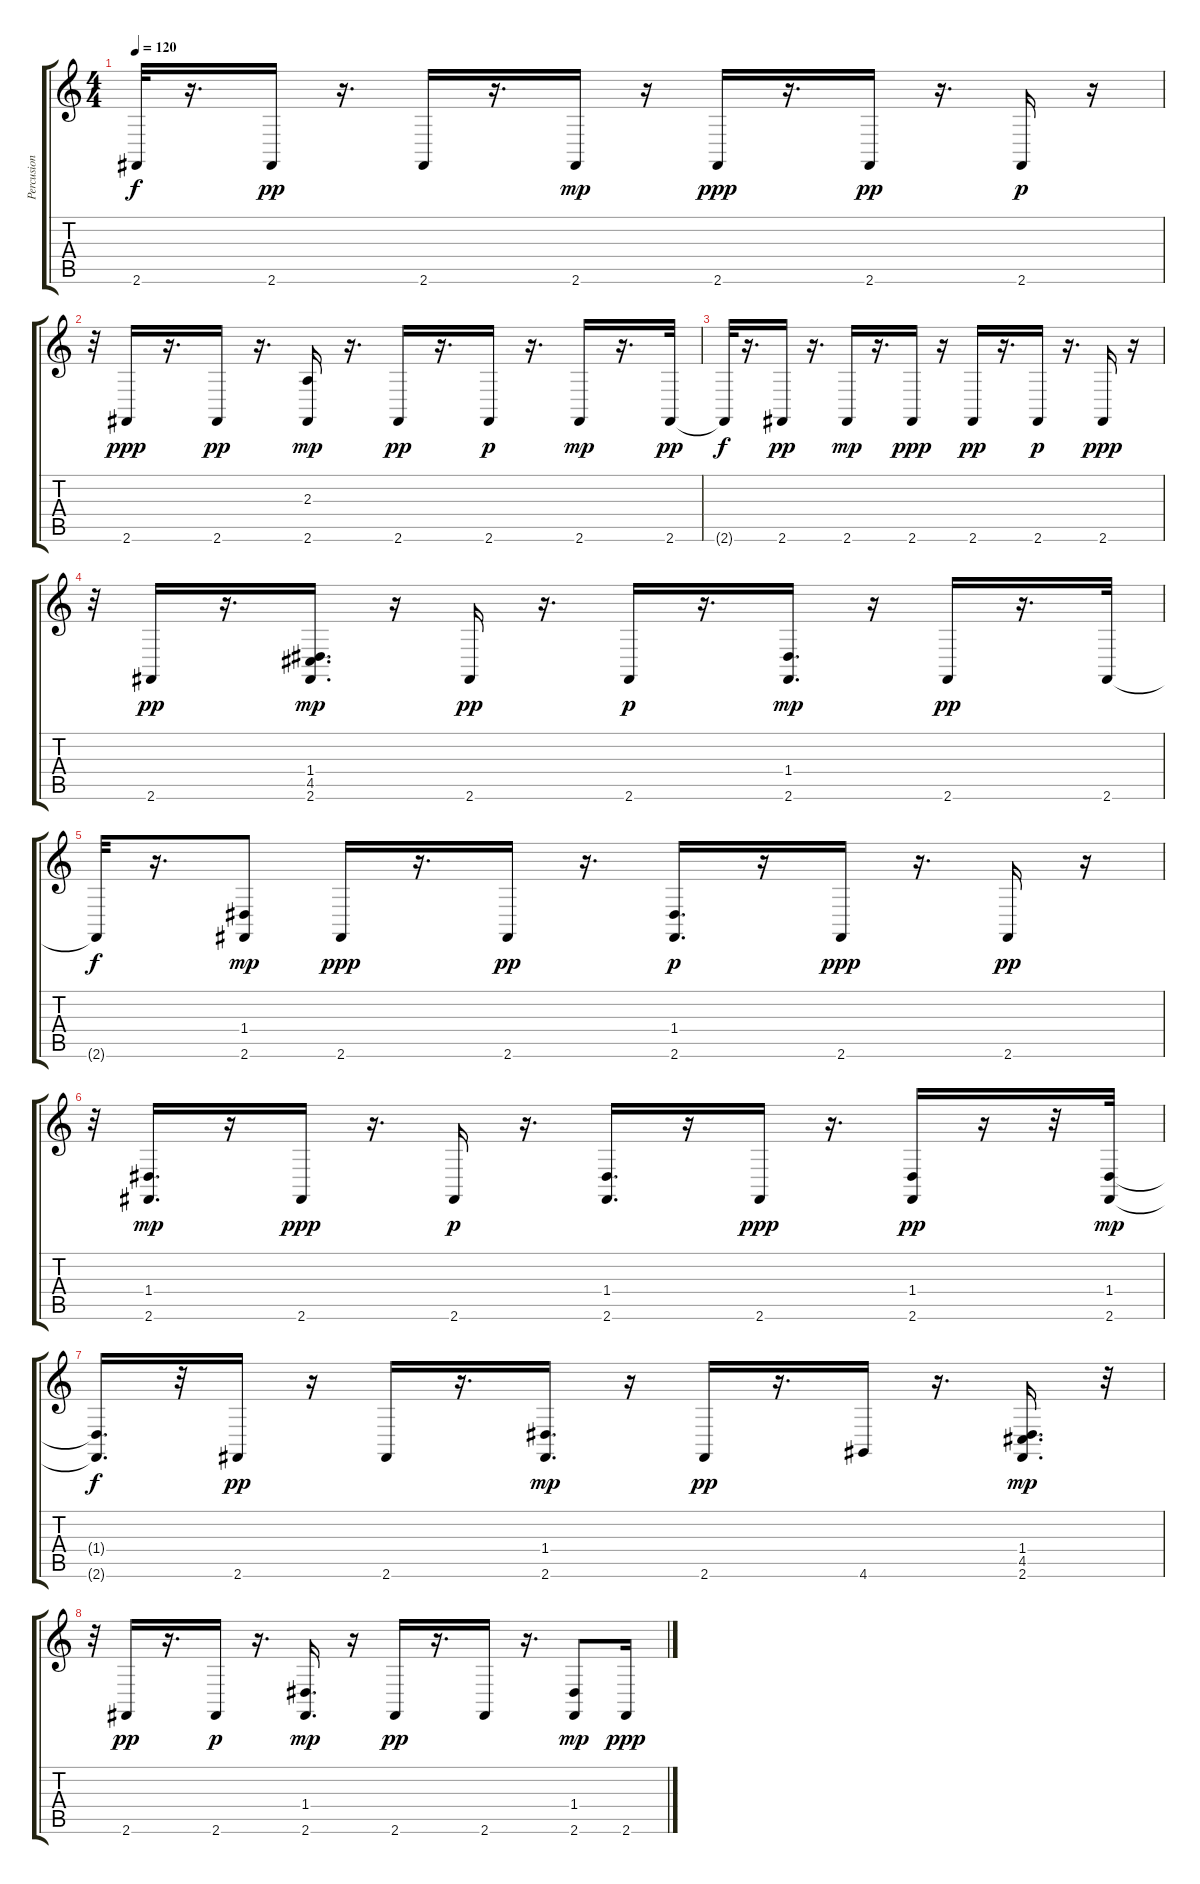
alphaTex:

\track ("Percusion" "Percusion") {instrument woodblock}
\staff {score tabs}
\tuning (E4 B3 G3 D3 A2 E2) {hide}
\ts (4 4)
\tempo 120
\clef g2
\ks c
2.6{t}.32{dy f} r.16{d} 2.6.16{dy pp} r.16{d} 2.6.16 r.16{d} 2.6.16{dy mp} r.16 2.6.16{dy ppp} r.16{d} 2.6.16{dy pp} r.16{d} 2.6.16{dy p} r.16 |
r.32 2.6.16{dy ppp} r.16{d} 2.6.16{dy pp} r.16{d} (2.3 2.6).16{dy mp} r.16{d} 2.6.16{dy pp} r.16{d} 2.6.16{dy p} r.16{d} 2.6.16{dy mp} r.16{d} 2.6.32{dy pp} |
2.6{t}.32{dy f} r.16{d} 2.6.16{dy pp} r.16{d} 2.6.16{dy mp} r.16{d} 2.6.16{dy ppp} r.16 2.6.16{dy pp} r.16{d} 2.6.16{dy p} r.16{d} 2.6.16{dy ppp} r.16 |
r.32 2.6.16{dy pp} r.16{d} (1.4 4.5 2.6).16{d dy mp} r.16 2.6.16{dy pp} r.16{d} 2.6.16{dy p} r.16{d} (1.4 2.6).16{d dy mp} r.16 2.6.16{dy pp} r.16{d} 2.6.32 |
2.6{t}.32{dy f} r.16{d} (1.4 2.6).8{dy mp} 2.6.16{dy ppp} r.16{d} 2.6.16{dy pp} r.16{d} (1.4 2.6).16{d dy p} r.16 2.6.16{dy ppp} r.16{d} 2.6.16{dy pp} r.16 |
r.32 (1.4 2.6).16{d dy mp} r.16 2.6.16{dy ppp} r.16{d} 2.6.16{dy p} r.16{d} (1.4 2.6).16{d} r.16 2.6.16{dy ppp} r.16{d} (1.4 2.6).16{dy pp} r.16 r.32 (1.4 2.6).32{dy mp} |
(1.4{t} 2.6{t}).16{d dy f} r.32 2.6.16{dy pp} r.16 2.6.16 r.16{d} (1.4 2.6).16{d dy mp} r.16 2.6.16{dy pp} r.16{d} 4.6.16 r.16{d} (1.4 4.5 2.6).16{d dy mp} r.32 |
r.32 2.6.16{dy pp} r.16{d} 2.6.16{dy p} r.16{d} (1.4 2.6).16{d dy mp} r.16 2.6.16{dy pp} r.16{d} 2.6.16 r.16{d} (1.4 2.6).8{dy mp} 2.6.16{dy ppp}
